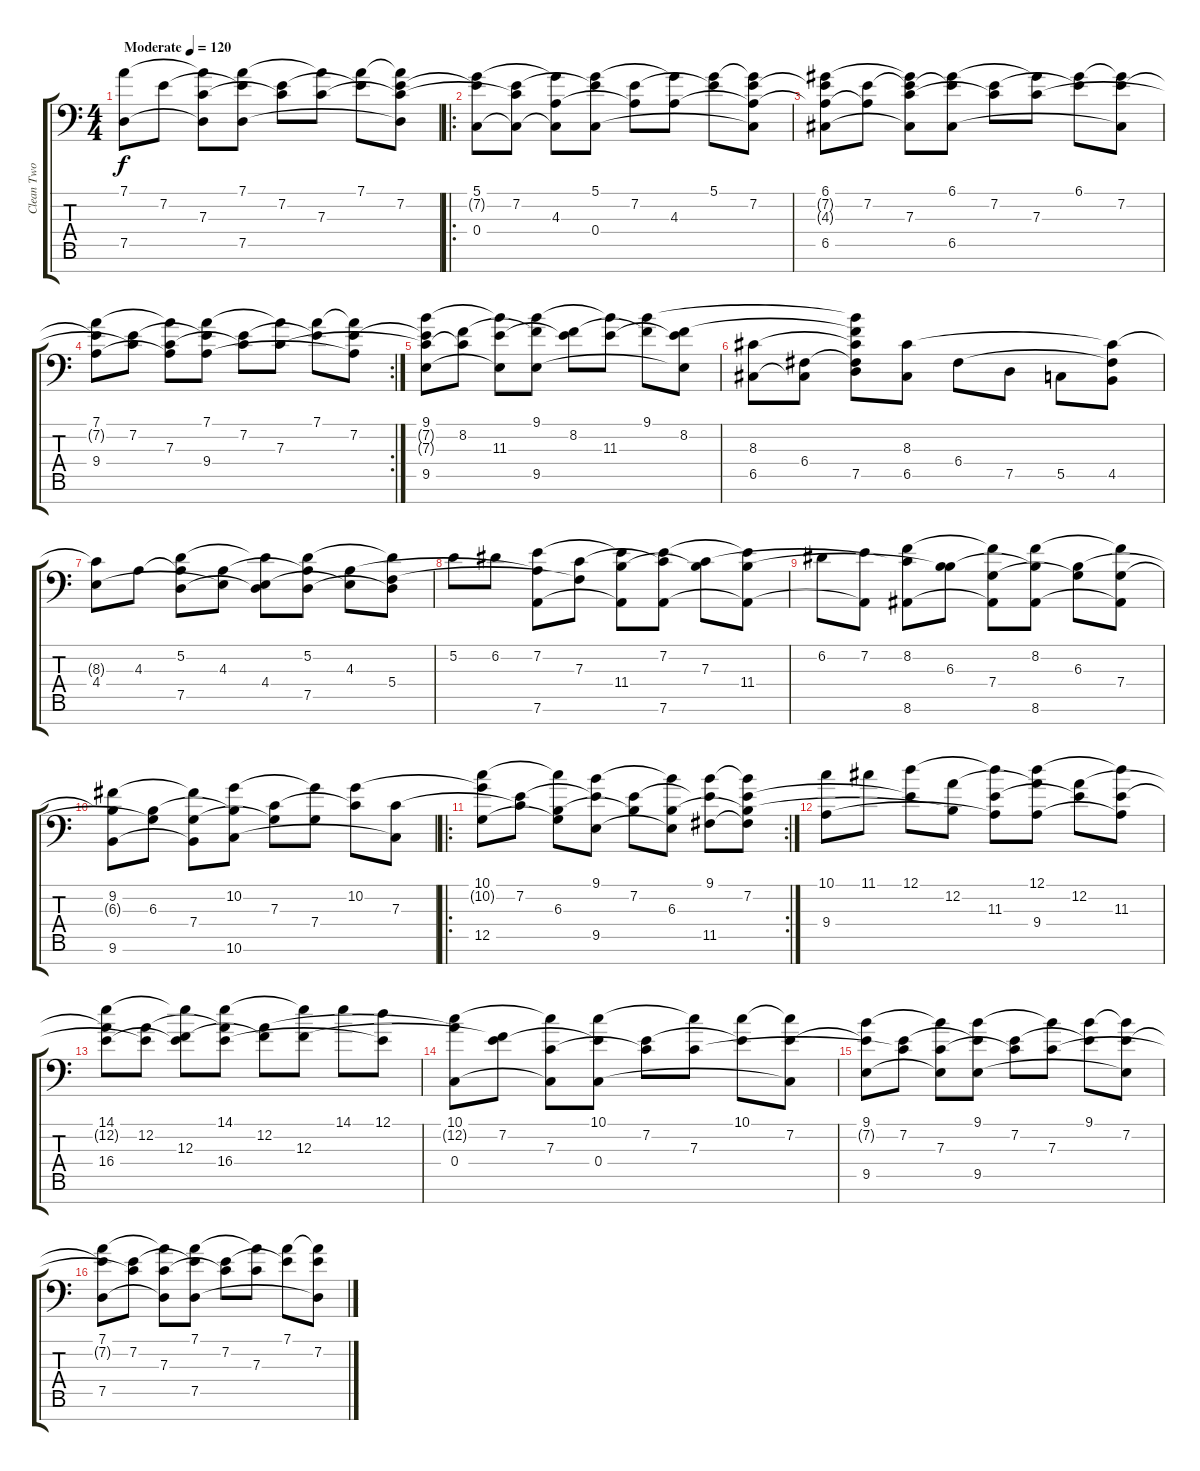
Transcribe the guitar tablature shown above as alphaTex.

\track ("Clean Two (Boost)" "Clean Two ") {instrument fx7echoes}
\staff {score tabs}
\tuning (D4 A3 F3 C3 G2 D2 A1) {hide}
\ts (4 4)
\tempo (120 "Moderate")
\clef f4
\ks c
(7.1 7.5).8{dy f instrument fx7echoes} 7.2.8 (7.1{t} 7.3 7.5{t}).8 (7.1 7.2{t} 7.5).8 (7.2 7.3{t}).8 (7.1{t} 7.3).8 (7.1 7.2{t}).8 (7.1{t} 7.2 7.3{t} 7.5{t}).8 |
\ro
(5.1 7.2{t} 0.4).8 (7.2 7.3{t} 0.4{t}).8 (5.1{t} 4.3 0.4{t}).8 (5.1 7.2{t} 0.4).8 (7.2 4.3{t}).8 (5.1{t} 4.3).8 (5.1 7.2{t}).8 (5.1{t} 7.2 4.3{t} 0.4{t}).8 |
(6.1 7.2{t} 4.3{t} 6.5).8 (7.2 4.3{t}).8 (6.1{t} 7.2{t} 7.3 6.5{t}).8 (6.1 7.2{t} 6.5).8 (7.2 7.3{t}).8 (6.1{t} 7.3).8 (6.1 7.2{t}).8 (6.1{t} 7.2 6.5{t}).8 |
\rc 2
(7.1 7.2{t} 9.4).8 (7.2 7.3{t}).8 (7.1{t} 7.3 9.4{t}).8 (7.1 7.2{t} 9.4).8 (7.2 7.3{t}).8 (7.1{t} 7.3).8 (7.1 7.2{t}).8 (7.1{t} 7.2 9.4{t}).8 |
(9.1 7.2{t} 7.3{t} 9.5).8 (8.2 7.3{t}).8 (9.1{t} 11.3 9.5{t}).8 (9.1 8.2{t} 9.5).8 (8.2 11.3{t}).8 (9.1{t} 11.3).8 (9.1 8.2{t}).8 (8.2 11.3{t} 9.5{t}).8 |
(8.3 6.5).8 (6.4 6.5{t}).8 (9.1{t} 8.2{t} 8.3{t} 6.4{t} 7.5).8 (8.3 6.5).8 6.4.8 7.5.8 5.5.8 (8.3{t} 6.4{t} 4.5).8 |
(8.3{t} 4.4).8 4.3.8 (5.2 4.3{t} 7.5).8 (4.3 4.4{t}).8 (5.2{t} 4.4 7.5{t}).8 (5.2 4.3{t} 7.5).8 (4.3 4.4{t}).8 (5.2{t} 5.4 7.5{t}).8 |
5.2.8 6.2.8 (7.2 4.3{t} 7.6).8 (7.3 5.4{t}).8 (7.2{t} 11.4 7.6{t}).8 (7.2 7.3{t} 7.6).8 (7.3 11.4{t}).8 (7.2{t} 11.4 7.6{t}).8 |
6.2.8 (7.2 7.6{t}).8 (8.2 7.3{t} 8.6).8 (6.3 11.4{t}).8 (8.2{t} 7.4 8.6{t}).8 (8.2 6.3{t} 8.6).8 (6.3 7.4{t}).8 (8.2{t} 7.4 8.6{t}).8 |
(9.2 6.3{t} 9.6).8 (6.3 7.4{t}).8 (9.2{t} 7.4 9.6{t}).8 (10.2 6.3{t} 10.6).8 (7.3 7.4{t}).8 (10.2{t} 7.4).8 (10.2 7.3{t}).8 (7.3 10.6{t}).8 |
\ro
\rc 2
(10.1 10.2{t} 12.5).8 (7.2 7.3{t}).8 (10.1{t} 6.3 12.5{t}).8 (9.1 7.2{t} 9.5).8 (7.2 6.3{t}).8 (9.1{t} 6.3 9.5{t}).8 (9.1 7.2{t} 11.5).8 (9.1{t} 7.2 6.3{t} 11.5{t}).8 |
(10.1 9.4).8 11.1.8 (12.1 7.2{t}).8 (12.2 6.3{t}).8 (12.1{t} 11.3 9.4{t}).8 (12.1 12.2{t} 9.4).8 (12.2 11.3{t}).8 (12.1{t} 11.3 9.4{t}).8 |
(14.1 12.2{t} 16.4).8 (12.2 11.3{t}).8 (14.1{t} 12.3 16.4{t}).8 (14.1 12.2{t} 16.4).8 (12.2 12.3{t}).8 (14.1{t} 12.3).8 14.1.8 (12.1 16.4{t}).8 |
(10.1 12.2{t} 0.4).8 (7.2 12.3{t}).8 (10.1{t} 7.3 0.4{t}).8 (10.1 7.2{t} 0.4).8 (7.2 7.3{t}).8 (10.1{t} 7.3).8 (10.1 7.2{t}).8 (10.1{t} 7.2 0.4{t}).8 |
(9.1 7.2{t} 9.5).8 (7.2 7.3{t}).8 (9.1{t} 7.3 9.5{t}).8 (9.1 7.2{t} 9.5).8 (7.2 7.3{t}).8 (9.1{t} 7.3).8 (9.1 7.2{t}).8 (9.1{t} 7.2 9.5{t}).8 |
(7.1 7.2{t} 7.5).8 (7.2 7.3{t}).8 (7.1{t} 7.3 7.5{t}).8 (7.1 7.2{t} 7.5).8 (7.2 7.3{t}).8 (7.1{t} 7.3).8 (7.1 7.2{t}).8 (7.1{t} 7.2 7.5{t}).8
